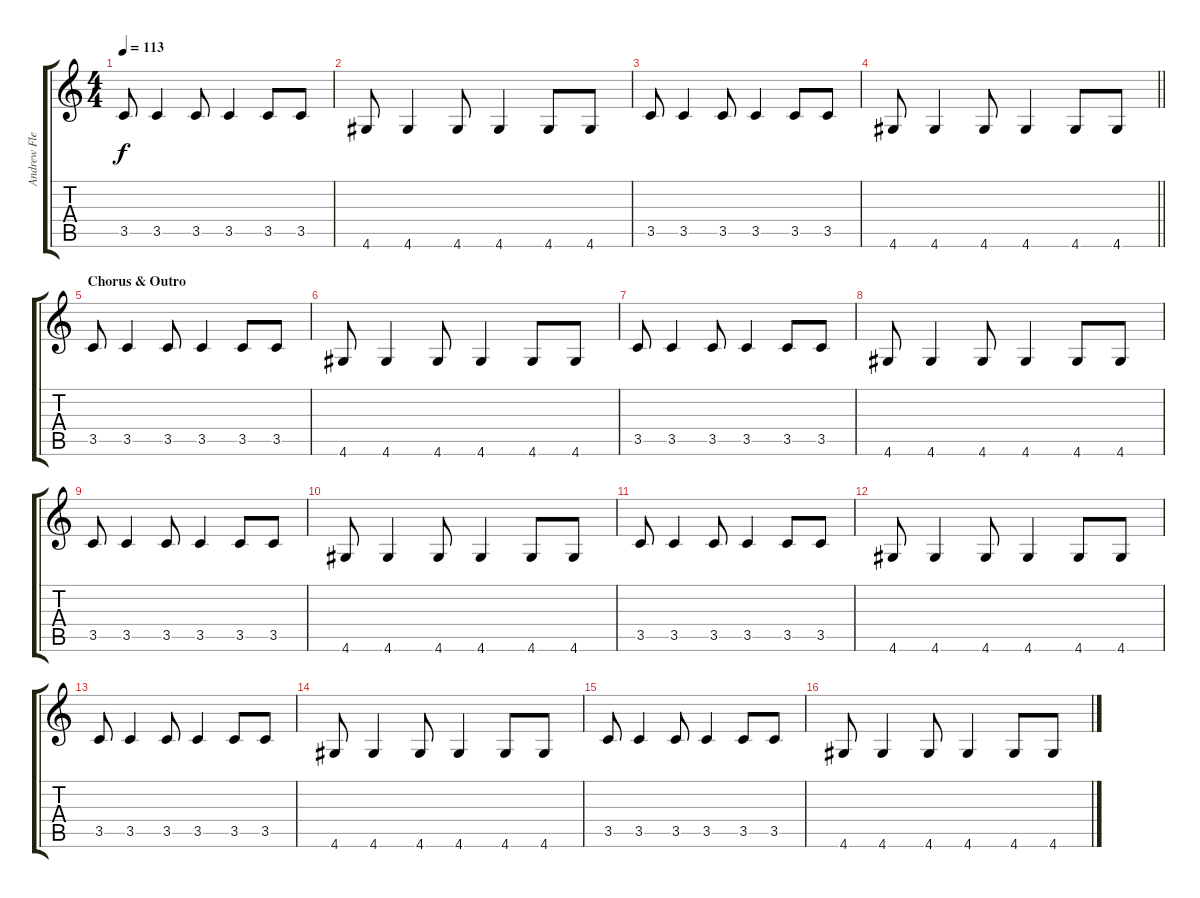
\track ("Andrew Fletcher - Synth Bass" "Andrew Fle") {instrument synthbass2}
\staff {score tabs}
\tuning (E4 B3 G3 D3 A2 E2) {hide}
\ts (4 4)
\tempo 113
\clef g2
\ks c
3.5.8{dy f} 3.5.4 3.5.8 3.5.4 3.5.8 3.5.8 |
4.6.8 4.6.4 4.6.8 4.6.4 4.6.8 4.6.8 |
3.5.8 3.5.4 3.5.8 3.5.4 3.5.8 3.5.8 |
\barLineRight lightlight
4.6.8 4.6.4 4.6.8 4.6.4 4.6.8 4.6.8 |
\section ("" "Chorus & Outro")
3.5.8 3.5.4 3.5.8 3.5.4 3.5.8 3.5.8 |
4.6.8 4.6.4 4.6.8 4.6.4 4.6.8 4.6.8 |
3.5.8 3.5.4 3.5.8 3.5.4 3.5.8 3.5.8 |
4.6.8 4.6.4 4.6.8 4.6.4 4.6.8 4.6.8 |
3.5.8 3.5.4 3.5.8 3.5.4 3.5.8 3.5.8 |
4.6.8 4.6.4 4.6.8 4.6.4 4.6.8 4.6.8 |
3.5.8 3.5.4 3.5.8 3.5.4 3.5.8 3.5.8 |
4.6.8 4.6.4 4.6.8 4.6.4 4.6.8 4.6.8 |
3.5.8 3.5.4 3.5.8 3.5.4 3.5.8 3.5.8 |
4.6.8 4.6.4 4.6.8 4.6.4 4.6.8 4.6.8 |
3.5.8 3.5.4 3.5.8 3.5.4 3.5.8 3.5.8 |
4.6.8 4.6.4 4.6.8 4.6.4 4.6.8 4.6.8
